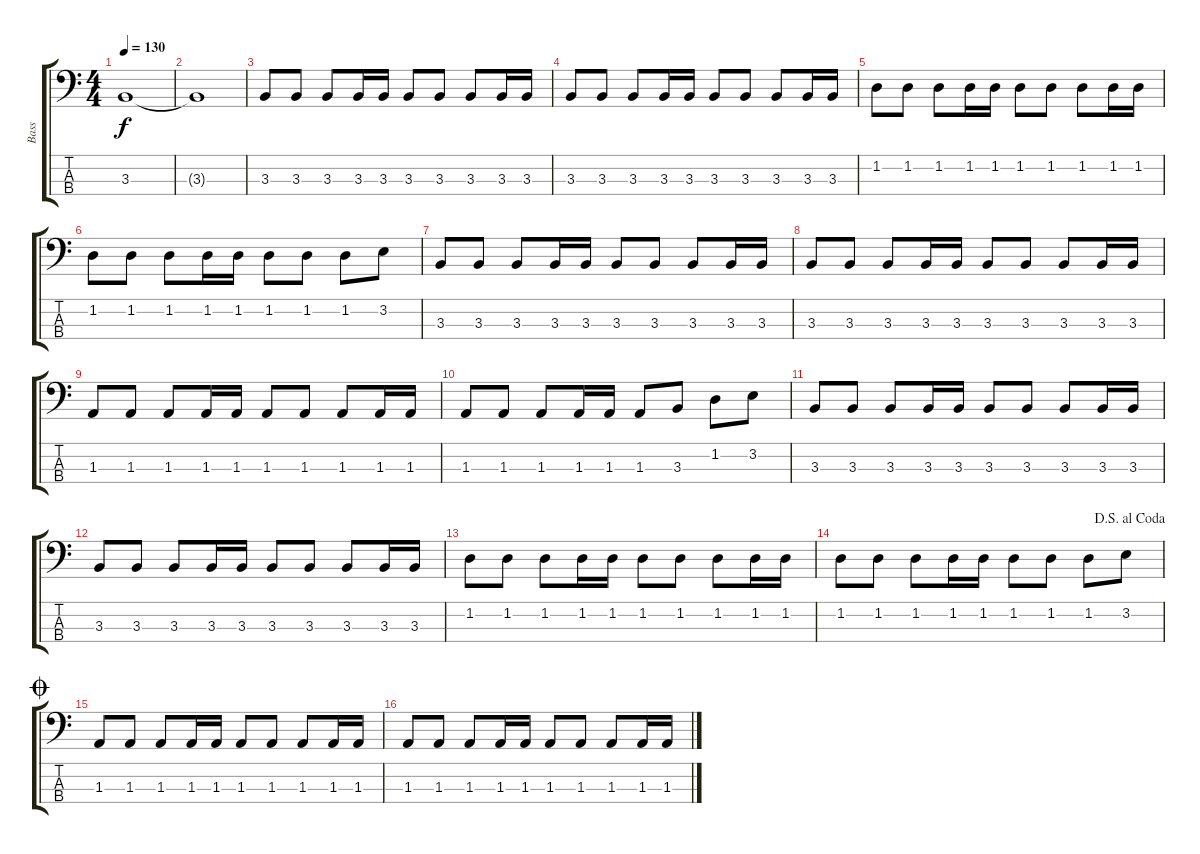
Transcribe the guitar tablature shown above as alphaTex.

\track ("Bass" "Bass") {instrument electricbasspick}
\staff {score tabs}
\tuning (Gb2 Db2 Ab1 Eb1) {hide}
\ts (4 4)
\tempo 130
\clef f4
\ks c
3.3.1{dy f} |
3.3{t}.1 |
3.3.8 3.3.8 3.3.8 3.3.16 3.3.16 3.3.8 3.3.8 3.3.8 3.3.16 3.3.16 |
3.3.8 3.3.8 3.3.8 3.3.16 3.3.16 3.3.8 3.3.8 3.3.8 3.3.16 3.3.16 |
1.2.8 1.2.8 1.2.8 1.2.16 1.2.16 1.2.8 1.2.8 1.2.8 1.2.16 1.2.16 |
1.2.8 1.2.8 1.2.8 1.2.16 1.2.16 1.2.8 1.2.8 1.2.8 3.2.8 |
3.3.8 3.3.8 3.3.8 3.3.16 3.3.16 3.3.8 3.3.8 3.3.8 3.3.16 3.3.16 |
3.3.8 3.3.8 3.3.8 3.3.16 3.3.16 3.3.8 3.3.8 3.3.8 3.3.16 3.3.16 |
1.3.8 1.3.8 1.3.8 1.3.16 1.3.16 1.3.8 1.3.8 1.3.8 1.3.16 1.3.16 |
1.3.8 1.3.8 1.3.8 1.3.16 1.3.16 1.3.8 3.3.8 1.2.8 3.2.8 |
3.3.8 3.3.8 3.3.8 3.3.16 3.3.16 3.3.8 3.3.8 3.3.8 3.3.16 3.3.16 |
3.3.8 3.3.8 3.3.8 3.3.16 3.3.16 3.3.8 3.3.8 3.3.8 3.3.16 3.3.16 |
1.2.8 1.2.8 1.2.8 1.2.16 1.2.16 1.2.8 1.2.8 1.2.8 1.2.16 1.2.16 |
\jump dalsegnoalcoda
1.2.8 1.2.8 1.2.8 1.2.16 1.2.16 1.2.8 1.2.8 1.2.8 3.2.8 |
\jump coda
1.3.8 1.3.8 1.3.8 1.3.16 1.3.16 1.3.8 1.3.8 1.3.8 1.3.16 1.3.16 |
1.3.8 1.3.8 1.3.8 1.3.16 1.3.16 1.3.8 1.3.8 1.3.8 1.3.16 1.3.16
